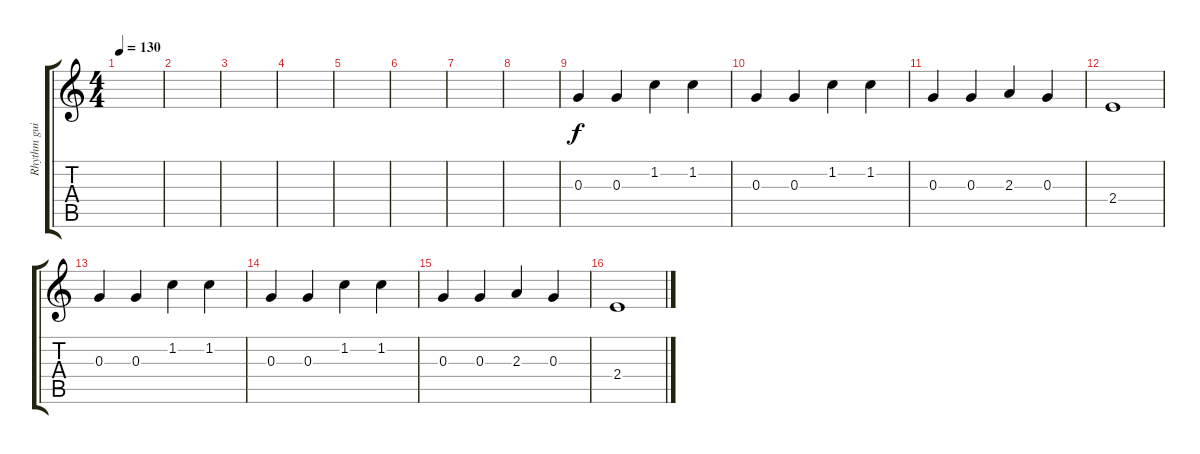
\track ("Rhythm guitar" "Rhythm gui") {instrument distortionguitar}
\staff {score tabs}
\tuning (E4 B3 G3 D3 A2 E2) {hide}
\ts (4 4)
\tempo 130
\clef g2
\ks c
|
|
|
|
|
|
|
|
0.3.4 0.3.4 1.2.4 1.2.4 |
0.3.4 0.3.4 1.2.4 1.2.4 |
0.3.4 0.3.4 2.3.4 0.3.4 |
2.4.1 |
0.3.4 0.3.4 1.2.4 1.2.4 |
0.3.4 0.3.4 1.2.4 1.2.4 |
0.3.4 0.3.4 2.3.4 0.3.4 |
2.4.1
